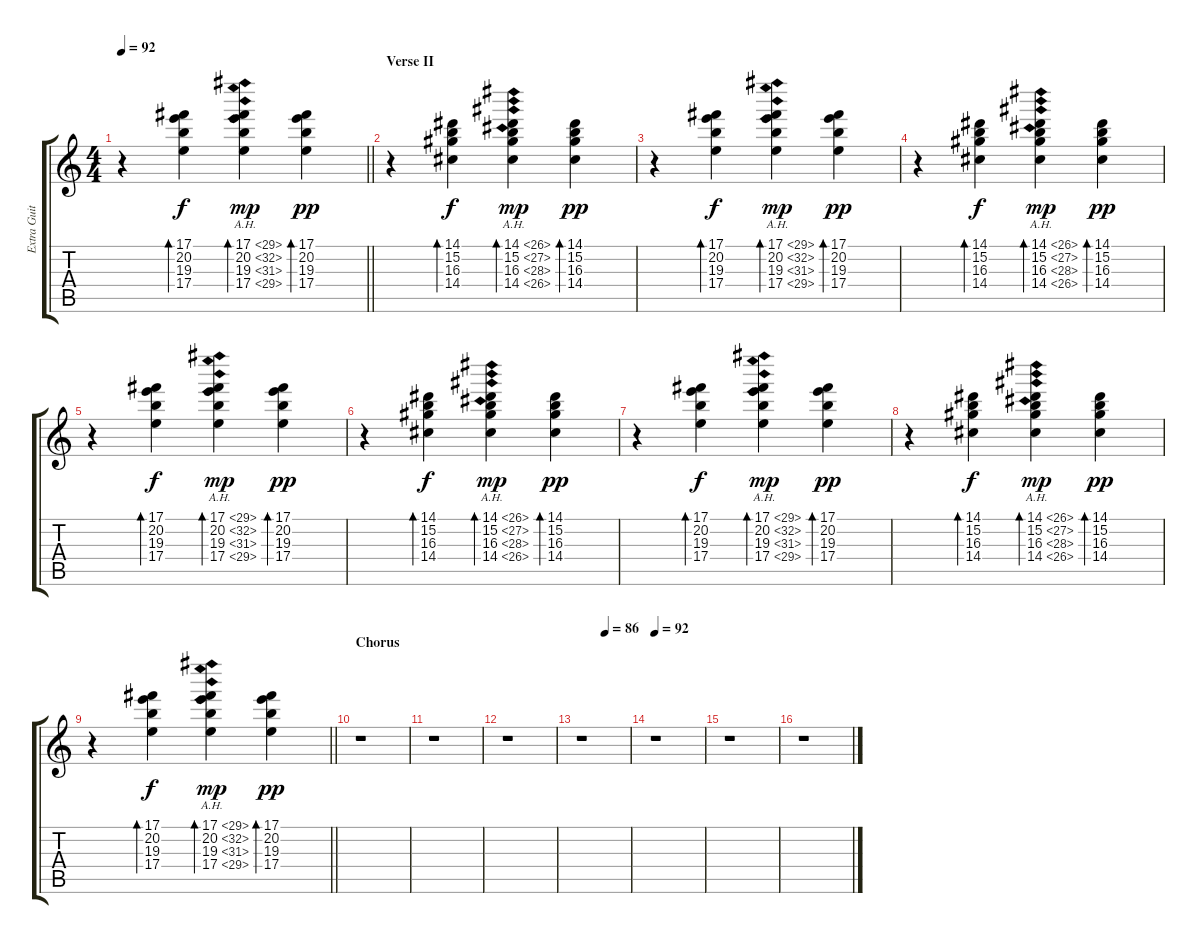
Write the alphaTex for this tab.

\track ("Extra Guitar" "Extra Guit") {instrument electricguitarclean}
\staff {score tabs}
\tuning (Db4 Ab3 E3 B2 Gb2 B1) {hide}
\ts (4 4)
\tempo 92
\clef g2
\barLineRight lightlight
\ks c
r.4{dy pp} (17.1 20.2 19.3 17.4).4{bd 120 dy f} (17.1{ah 12} 20.2{ah 12} 19.3{ah 12} 17.4{ah 12}).4{bd 120 dy mp} (17.1 20.2 19.3 17.4).4{bd 120 dy pp} |
\section ("" "Verse II")
r.4 (14.1 15.2 16.3 14.4).4{bd 120 dy f} (14.1{ah 12} 15.2{ah 12} 16.3{ah 12} 14.4{ah 12}).4{bd 120 dy mp} (14.1 15.2 16.3 14.4).4{bd 120 dy pp} |
r.4 (17.1 20.2 19.3 17.4).4{bd 120 dy f} (17.1{ah 12} 20.2{ah 12} 19.3{ah 12} 17.4{ah 12}).4{bd 120 dy mp} (17.1 20.2 19.3 17.4).4{bd 120 dy pp} |
r.4 (14.1 15.2 16.3 14.4).4{bd 120 dy f} (14.1{ah 12} 15.2{ah 12} 16.3{ah 12} 14.4{ah 12}).4{bd 120 dy mp} (14.1 15.2 16.3 14.4).4{bd 120 dy pp} |
r.4 (17.1 20.2 19.3 17.4).4{bd 120 dy f} (17.1{ah 12} 20.2{ah 12} 19.3{ah 12} 17.4{ah 12}).4{bd 120 dy mp} (17.1 20.2 19.3 17.4).4{bd 120 dy pp} |
r.4 (14.1 15.2 16.3 14.4).4{bd 120 dy f} (14.1{ah 12} 15.2{ah 12} 16.3{ah 12} 14.4{ah 12}).4{bd 120 dy mp} (14.1 15.2 16.3 14.4).4{bd 120 dy pp} |
r.4 (17.1 20.2 19.3 17.4).4{bd 120 dy f} (17.1{ah 12} 20.2{ah 12} 19.3{ah 12} 17.4{ah 12}).4{bd 120 dy mp} (17.1 20.2 19.3 17.4).4{bd 120 dy pp} |
r.4 (14.1 15.2 16.3 14.4).4{bd 120 dy f} (14.1{ah 12} 15.2{ah 12} 16.3{ah 12} 14.4{ah 12}).4{bd 120 dy mp} (14.1 15.2 16.3 14.4).4{bd 120 dy pp} |
\barLineRight lightlight
r.4 (17.1 20.2 19.3 17.4).4{bd 120 dy f} (17.1{ah 12} 20.2{ah 12} 19.3{ah 12} 17.4{ah 12}).4{bd 120 dy mp} (17.1 20.2 19.3 17.4).4{bd 120 dy pp} |
\section ("" "Chorus")
r.1 |
r.1 |
r.1 |
\tempo (86 0.5)
r.1 |
\tempo 92
r.1 |
r.1 |
r.1
